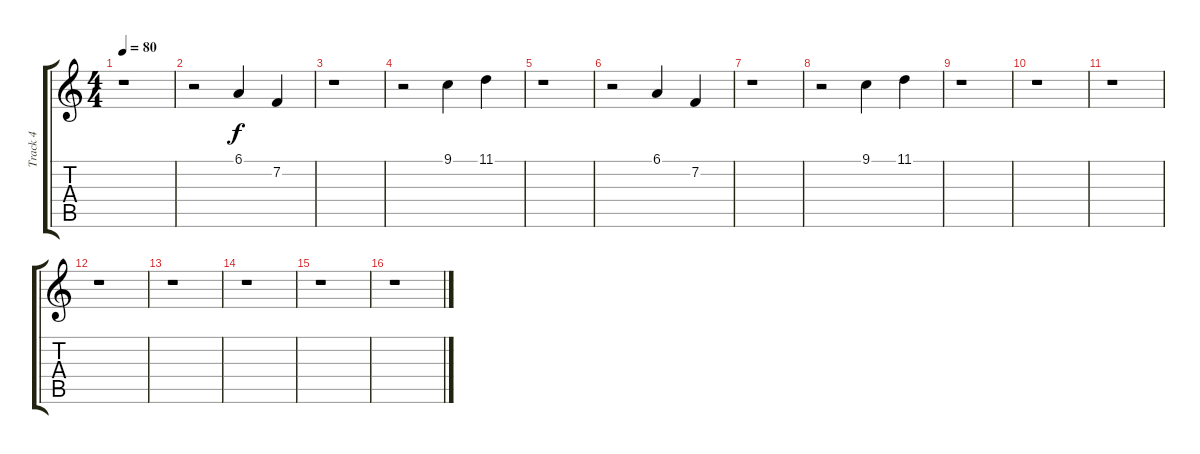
\track ("Track 4" "Track 4") {instrument tubularbells}
\staff {score tabs}
\tuning (Eb4 Bb3 Gb3 Db3 Ab2 Eb2) {hide}
\ts (4 4)
\tempo 80
\clef g2
\ks c
r.1{dy f} |
r.2 6.1.4 7.2.4 |
r.1 |
r.2 9.1.4 11.1.4 |
r.1 |
r.2 6.1.4 7.2.4 |
r.1 |
r.2 9.1.4 11.1.4 |
r.1 |
r.1 |
r.1 |
r.1 |
r.1 |
r.1 |
r.1 |
r.1
